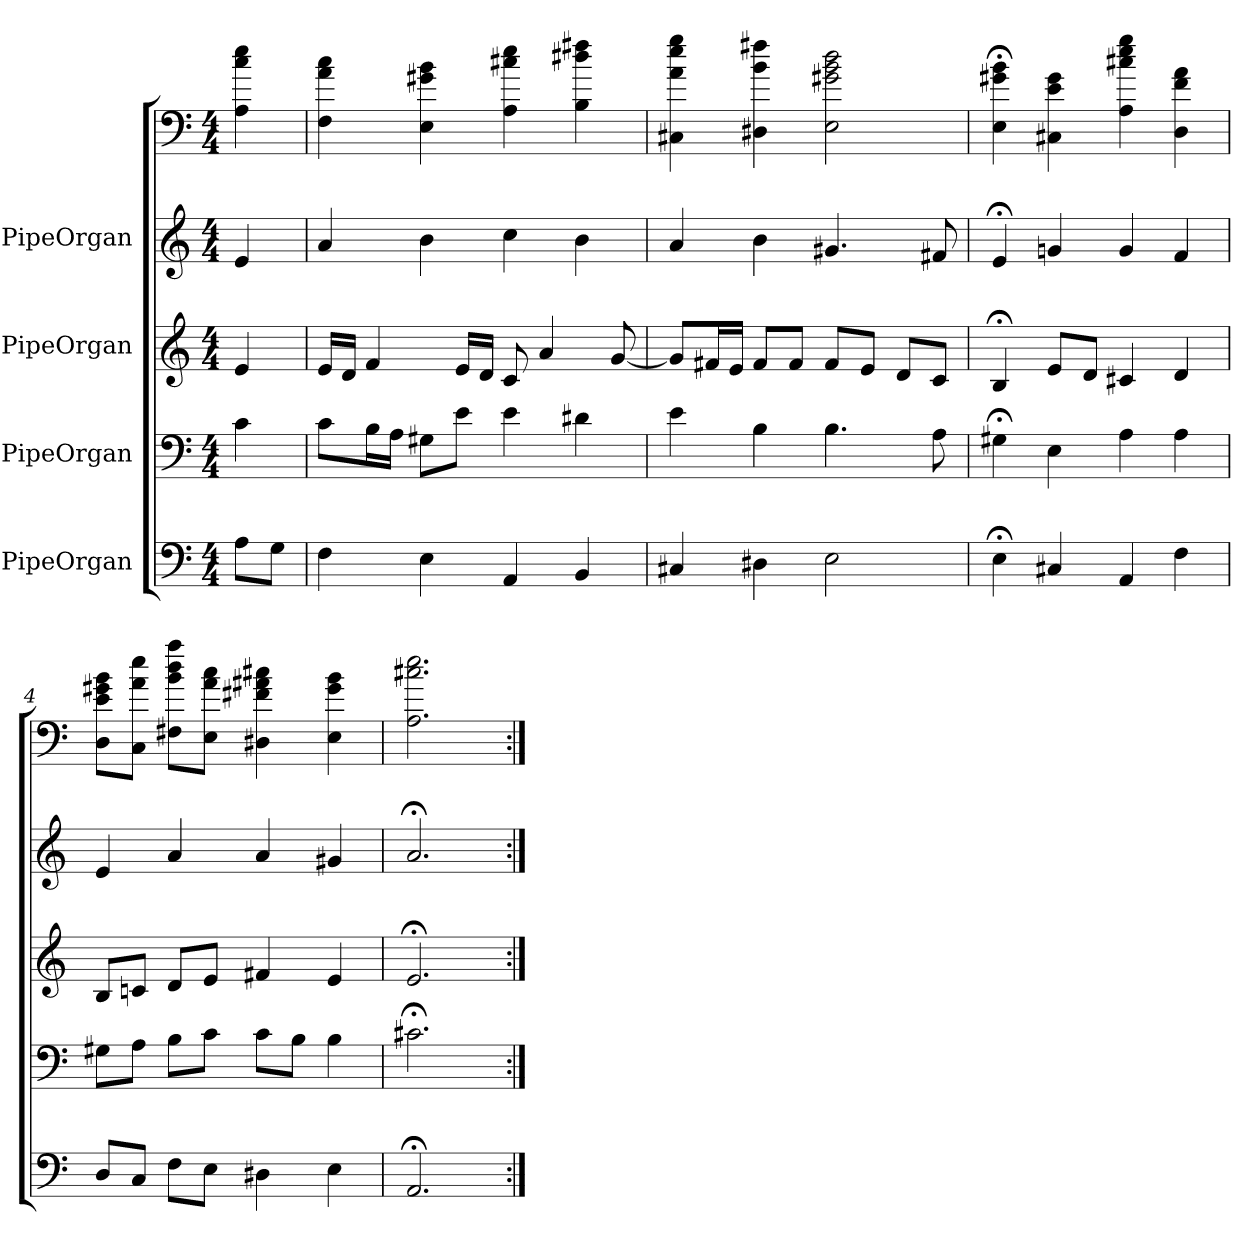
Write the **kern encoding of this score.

**kern	**kern	**kern	**kern	**kern
*part5	*part4	*part3	*part2	*part1
*staff5	*staff4	*staff3	*staff2	*staff1
*I"PipeOrgan	*I"PipeOrgan	*I"PipeOrgan	*I"PipeOrgan	*
*clefF4	*clefF4	*clefG2	*clefG2	*
*k[]	*k[]	*k[]	*k[]	*k[]
*a:	*a:	*a:	*a:	*a:
*M4/4	*M4/4	*M4/4	*M4/4	*M4/4
*MM60	*MM60	*MM60	*MM60	*MM60
=	=	=	=	=
8A\L	4c	4e	4e	4A 4cc 4ee
8G\J	.	.	.	.
=1	=1	=1	=1	=1
4F	8c\L	16e/LL	4a	4F 4a 4cc
.	.	16d/JJ	.	.
.	16B\L	4f	.	.
.	16A\JJ	.	.	.
4E	8G#X\L	.	4b	4E 4g#X 4b
.	8e\J	16e/LL	.	.
.	.	16d/JJ	.	.
4AA	4e	8c	4cc	4A 4cc#X 4ee
.	.	4a	.	.
4BB	4d#X	.	4b	4B 4dd#X 4ff#X
.	.	[8g	.	.
=2	=2	=2	=2	=2
4C#X	4e	8g/L]	4a	4C#X 4a 4ee 4gg
.	.	16f#X/L	.	.
.	.	16e/JJ	.	.
4D#X	4B	8f#/L	4b	4D#X 4b 4ff#X
.	.	8f#/J	.	.
2E	4.B	8f#/L	4.g#X	2E 2g#X 2b 2dd
.	.	8e/J	.	.
.	.	8d/L	.	.
.	8A	8c/J	8f#X	.
=3	=3	=3	=3	=3
4E;<	4G#X;<	4B;<	4e;<	4E;< 4g#X;< 4b;<
4C#X	4E	8e/L	4gn	4C#X 4e 4g#
.	.	8d/J	.	.
4AA	4A	4c#X	4g	4A 4cc#X 4ee 4gg
4F	4A	4d	4f	4D 4f 4a
=4	=4	=4	=4	=4
8D/L	8G#X\L	8B/L	4e	8D 8e 8g#X 8bL
8C/J	8A\J	8cn/J	.	8C 8a 8eeJ
8F\L	8B\L	8d/L	4a	8F#X 8b 8dd 8aaL
8E\J	8c\J	8e/J	.	8E 8a 8ccJ
4D#X	8c\L	4f#X	4a	4D#X 4f#X 4a#X 4cc#X
.	8B\J	.	.	.
4E	4B	4e	4g#X	4E 4g# 4b
=5	=5	=5	=5	=5
2.AA;<	2.c#X;<	2.e;<	2.a;<	2.A 2.cc#X 2.ee
=:|!	=:|!	=:|!	=:|!	=:|!
*-	*-	*-	*-	*-
